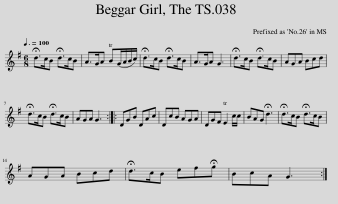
X:1
L:1/8
Q:3/8=100
M:6/8
I:linebreak $
K:G
V:1 treble
V:1
 !fermata!d>cB !fermata!d>cB | A>GA B(G/A/B/c/) | !fermata!d>cB !fermata!d>cB | A>GA G3 | !fermata!d>cB !fermata!d>cB | %5
 AGA Bcd |$ !fermata!d>cB !fermata!d>cB | AGA G3 :: DGB DAc | DcB AGA | %10
 DGF E2 c/c/ | BAG !fermata!d3 | !fermata!d>cB !fermata!d>cB |$ AGA Bcd | !fermata!d>cB ef!fermata!g | %15
 BcA G3 :| %16
